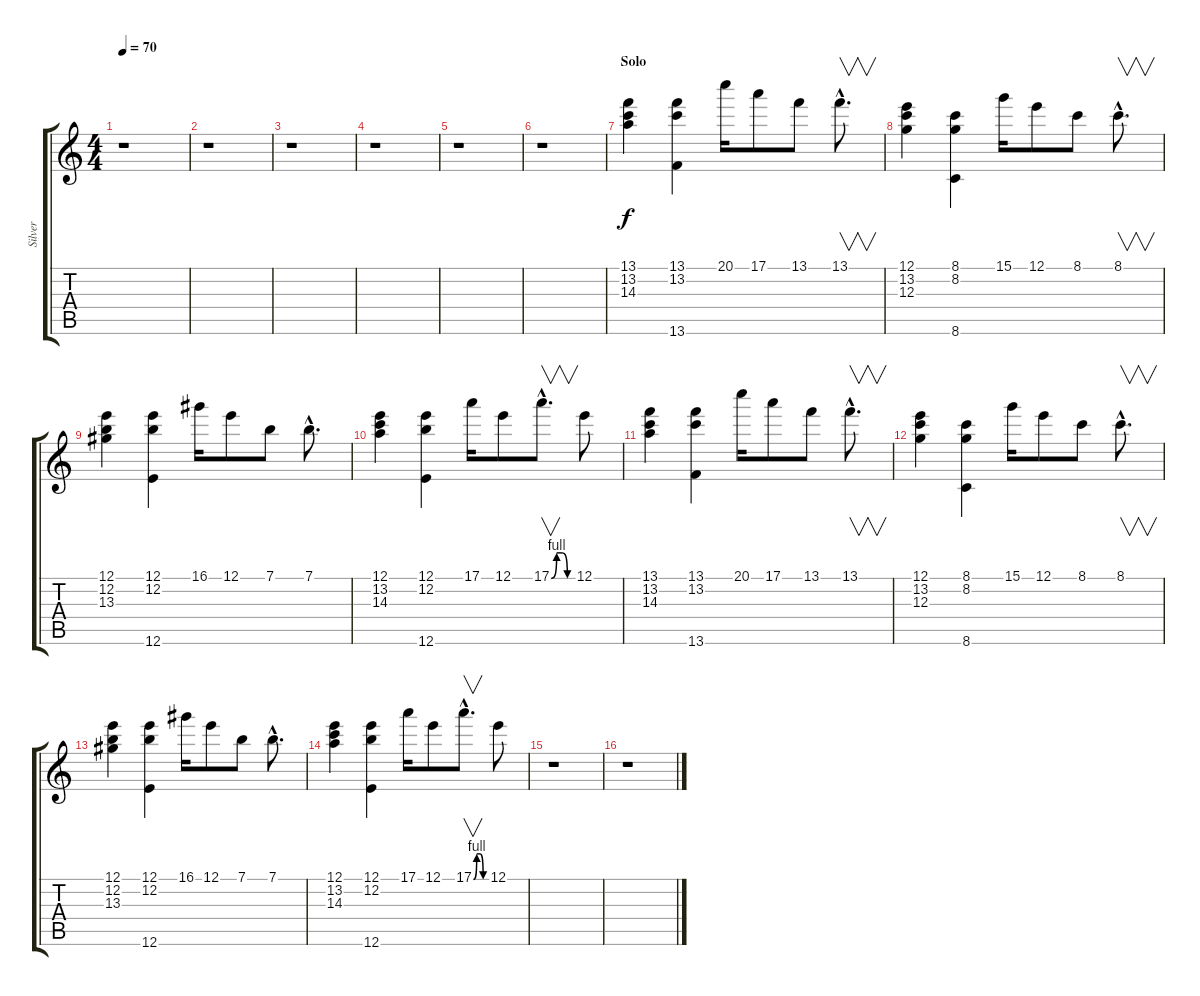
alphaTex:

\track ("Silver" "Silver") {instrument distortionguitar}
\staff {score tabs}
\tuning (E4 B3 G3 D3 A2 E2) {hide}
\ts (4 4)
\tempo 70
\clef g2
\ks c
r.1{dy f} |
r.1 |
r.1 |
r.1 |
r.1 |
r.1 |
\section ("" "Solo")
(13.1 13.2 14.3).4{volume 16} (13.1 13.2 13.6).4 20.1.16 17.1.8 13.1.8 13.1{hac}.8{v d} |
(12.1 13.2 12.3).4 (8.1 8.2 8.6).4 15.1.16 12.1.8 8.1.8 8.1{hac}.8{v d} |
(12.1 12.2 13.3).4 (12.1 12.2 12.6).4 16.1.16 12.1.8 7.1.8 7.1{hac}.8{d} |
(12.1 13.2 14.3).4 (12.1 12.2 12.6).4 17.1.16 12.1.8 17.1{be (custom 0 0 15 4 30 4 45 0 60 0) hac}.8{v d} 12.1.8 |
(13.1 13.2 14.3).4{volume 16} (13.1 13.2 13.6).4 20.1.16 17.1.8 13.1.8 13.1{hac}.8{v d} |
(12.1 13.2 12.3).4 (8.1 8.2 8.6).4 15.1.16 12.1.8 8.1.8 8.1{hac}.8{v d} |
(12.1 12.2 13.3).4 (12.1 12.2 12.6).4 16.1.16 12.1.8 7.1.8 7.1{hac}.8{d} |
(12.1 13.2 14.3).4 (12.1 12.2 12.6).4 17.1.16 12.1.8 17.1{be (custom 0 0 15 4 30 4 45 0 60 0) hac}.8{v d} 12.1.8 |
r.1 |
r.1
